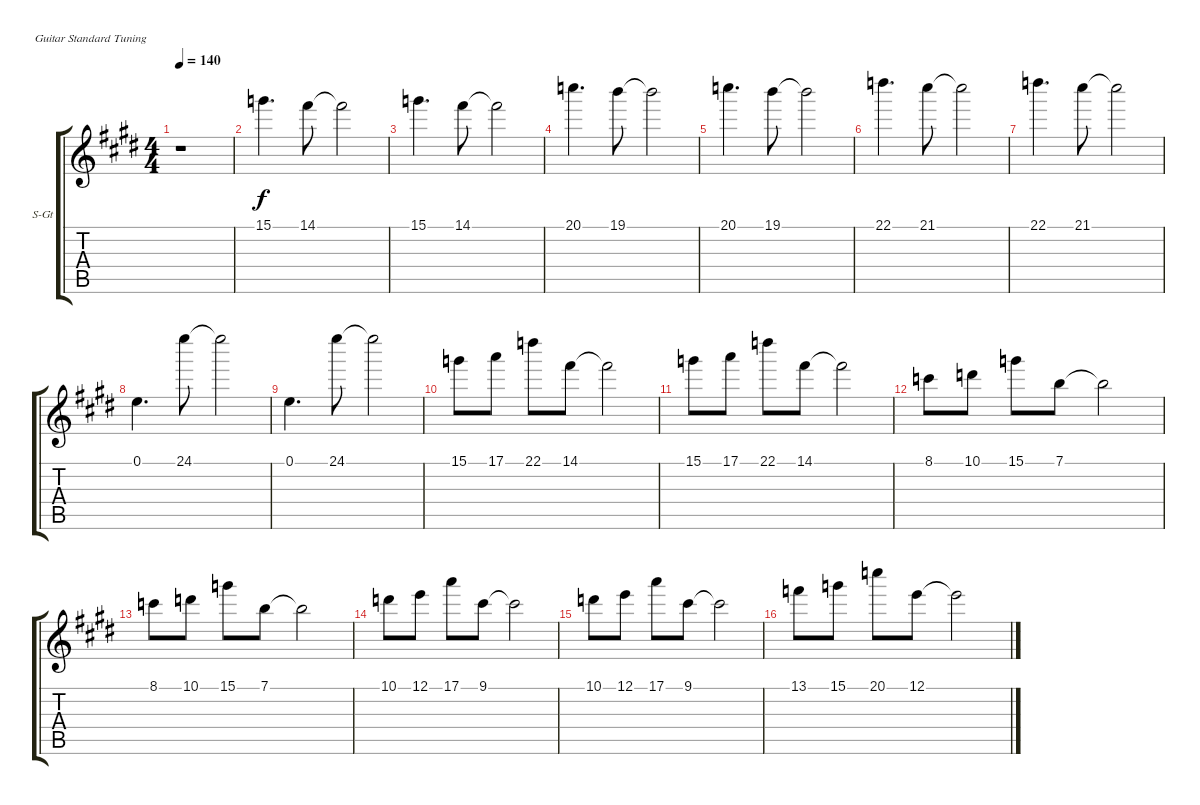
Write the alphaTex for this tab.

\bracketExtendMode groupsimilarinstruments
\firstSystemTrackNameOrientation horizontal
\otherSystemsTrackNameOrientation horizontal
\track ("Glockenspiel" "S-Gt") {instrument glockenspiel}
\staff {score tabs}
\tuning (E4 B3 G3 D3 A2 E2)
\displaytranspose 12
\ts (4 4)
\tempo 140
\clef g2
\ks e
r.1{dy f} |
15.1.4{d} 14.1.8 14.1{t}.2 |
15.1.4{d} 14.1.8 14.1{t}.2 |
20.1.4{d} 19.1.8 19.1{t}.2 |
20.1.4{d} 19.1.8 19.1{t}.2 |
22.1.4{d} 21.1.8 21.1{t}.2 |
22.1.4{d} 21.1.8 21.1{t}.2 |
0.1.4{d} 24.1.8 24.1{t}.2 |
0.1.4{d} 24.1.8 24.1{t}.2 |
15.1.8 17.1.8 22.1.8 14.1.8 14.1{t}.2 |
15.1.8 17.1.8 22.1.8 14.1.8 14.1{t}.2 |
8.1.8 10.1.8 15.1.8 7.1.8 7.1{t}.2 |
8.1.8 10.1.8 15.1.8 7.1.8 7.1{t}.2 |
10.1.8 12.1.8 17.1.8 9.1.8 9.1{t}.2 |
10.1.8 12.1.8 17.1.8 9.1.8 9.1{t}.2 |
13.1.8 15.1.8 20.1.8 12.1.8 12.1{t}.2
